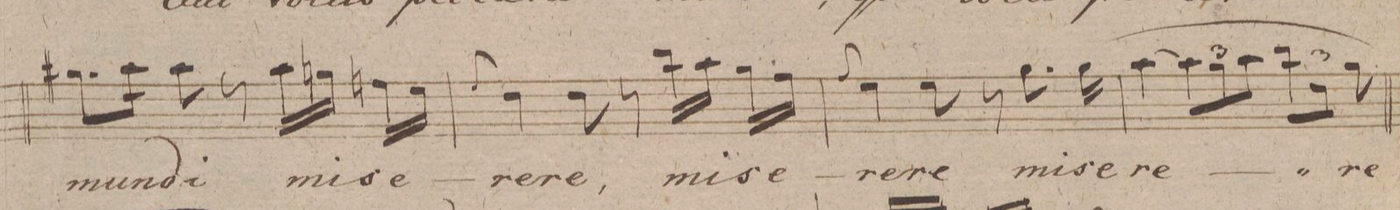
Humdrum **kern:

**kern	**text	**text	**dynam
*I"Alto.	*	*	*
*clefC3	*	*	*
*k[f#]	*	*	*
*met(c)	*	*	*
*M3/4	*	*	*
8.a#X\L	mun-	.	.
16b\Jk	.	.	.
8b\	-di	.	.
8r	.	.	.
16b\LL	mi-	.	.
16an\JJ	.	.	.
16gn\LL	-se-	.	.
16f#\JJ	.	.	.
=106	=106	=106	=106
4e\	-re-	.	.
8e\	-re,	.	.
8r	.	.	.
16cc\LL	mi-	.	.
16b\JJ	.	.	.
16a\LL	-se-	.	.
16g\JJ	.	.	.
=107	=107	=107	=107
4f#\	-re-	.	.
8f#\	-re	.	.
8r	.	.	.
8.a\	mi-	.	.
16a\	-se-	.	.
=108	=108	=108	=108
(>[4b\	-re-	.	.
12b\L]	.	.	.
12a\	.	.	.
12b\J	.	.	.
12cc\L	.	.	.
12e\J	.	.	.
12a\)	-re	.	.
=109	=109	=109	=109
*-	*-	*-	*-
